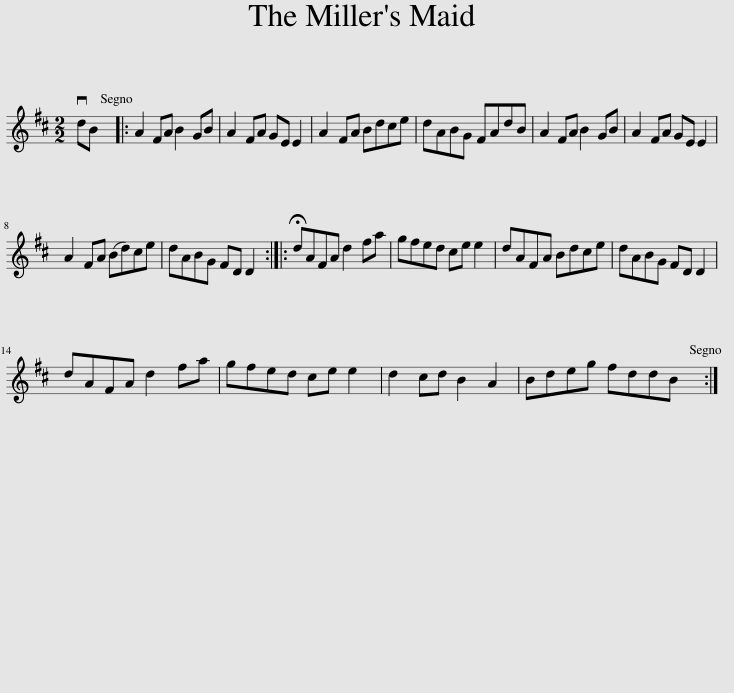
X:1
L:1/8
M:2/2
I:linebreak $
K:D
V:1 treble
V:1
 vdB |: A2 FA B2 GB | A2 FA GE E2 | A2 FA Bdce | dABG FAdB | %5
 A2 FA B2 GB | A2 FA GE E2 |$ A2 FA (Bd)ce | dABG FD D2 :: !fermata!dAFA d2 fa | %10
 gfed ce e2 | dAFA Bdce | dABG FD D2 |$ dAFA d2 fa | gfed ce e2 | %15
 d2 cd B2 A2 | Bdeg fddB :| %17
